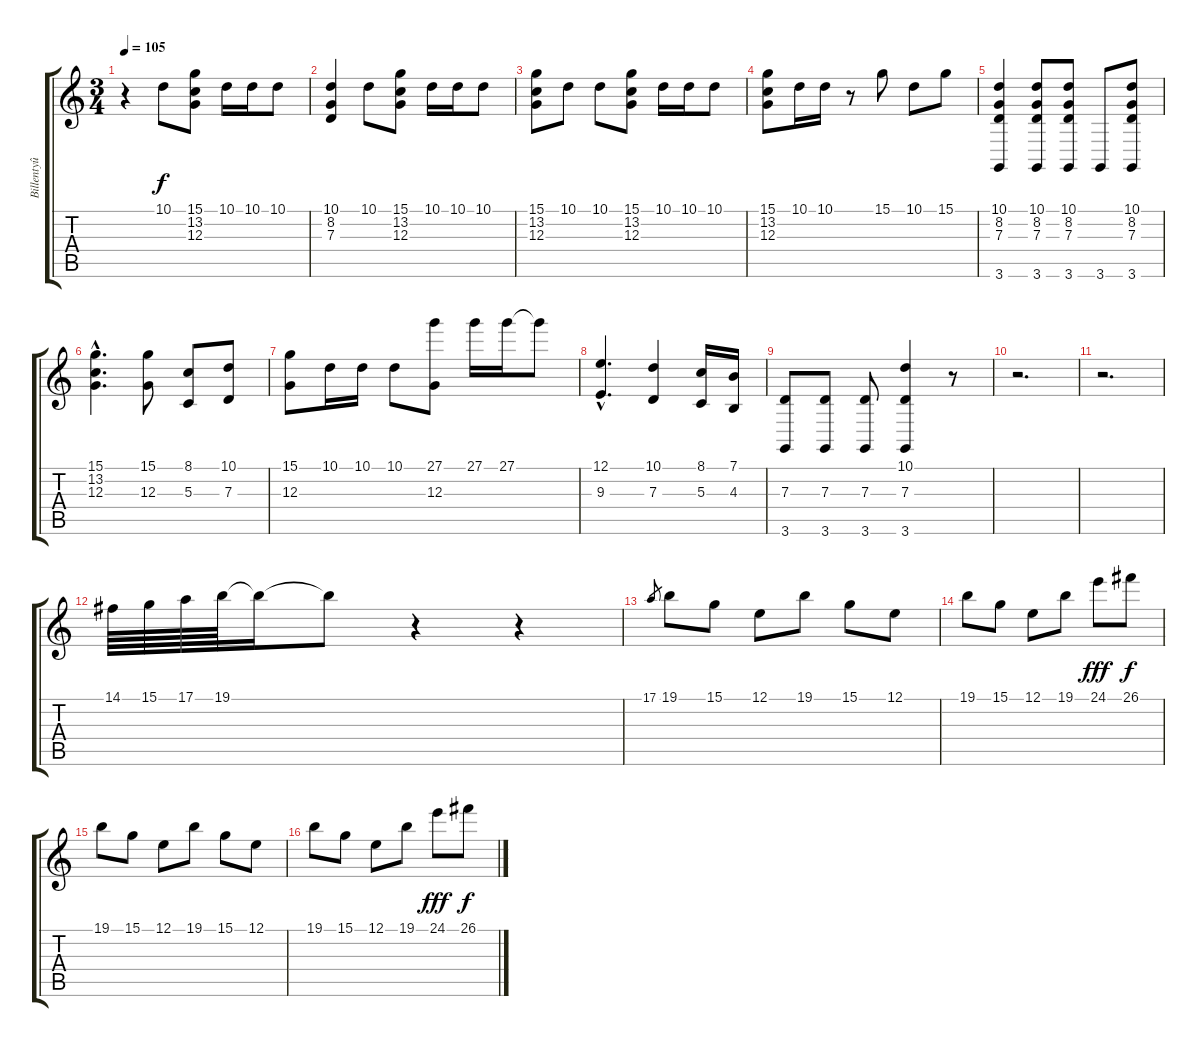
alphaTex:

\track ("Billentyû" "Billentyû") {instrument brightacousticpiano}
\staff {score tabs}
\tuning (E4 B3 G3 D3 A2 E2) {hide}
\ts (3 4)
\tempo 105
\clef g2
\ks c
r.4{dy f} 10.1.8 (15.1 13.2 12.3).8 10.1.16 10.1.16 10.1.8 |
(10.1 8.2 7.3).4 10.1.8 (15.1 13.2 12.3).8 10.1.16 10.1.16 10.1.8 |
(15.1 13.2 12.3).8 10.1.8 10.1.8 (15.1 13.2 12.3).8 10.1.16 10.1.16 10.1.8 |
(15.1 13.2 12.3).8 10.1.16 10.1.16 r.8 15.1.8 10.1.8 15.1.8 |
(10.1 8.2 7.3 3.6).4 (10.1 8.2 7.3 3.6).8 (10.1 8.2 7.3 3.6).8 3.6.8 (10.1 8.2 7.3 3.6).8 |
(15.1{hac} 13.2{hac} 12.3{hac}).4{d} (15.1 12.3).8 (8.1 5.3).8 (10.1 7.3).8 |
(15.1 12.3).8 10.1.16 10.1.16 10.1.8 (27.1 12.3).8 27.1.16 27.1.16 27.1{t}.8 |
(12.1{hac} 9.3{hac}).4{d} (10.1 7.3).4 (8.1 5.3).16 (7.1 4.3).16 |
(7.3 3.6).8 (7.3 3.6).8 (7.3 3.6).8 (10.1 7.3 3.6).4 r.8 |
r.2{d} |
r.2{d} |
14.1.64 15.1.64 17.1.64 19.1.64 19.1{t}.16 19.1{t}.8 r.4 r.4 |
17.1.8{gr} 19.1.8 15.1.8 12.1.8 19.1.8 15.1.8 12.1.8 |
19.1.8 15.1.8 12.1.8 19.1.8 24.1.8{dy fff} 26.1.8{dy f} |
19.1.8 15.1.8 12.1.8 19.1.8 15.1.8 12.1.8 |
19.1.8 15.1.8 12.1.8 19.1.8 24.1.8{dy fff} 26.1.8{dy f}
